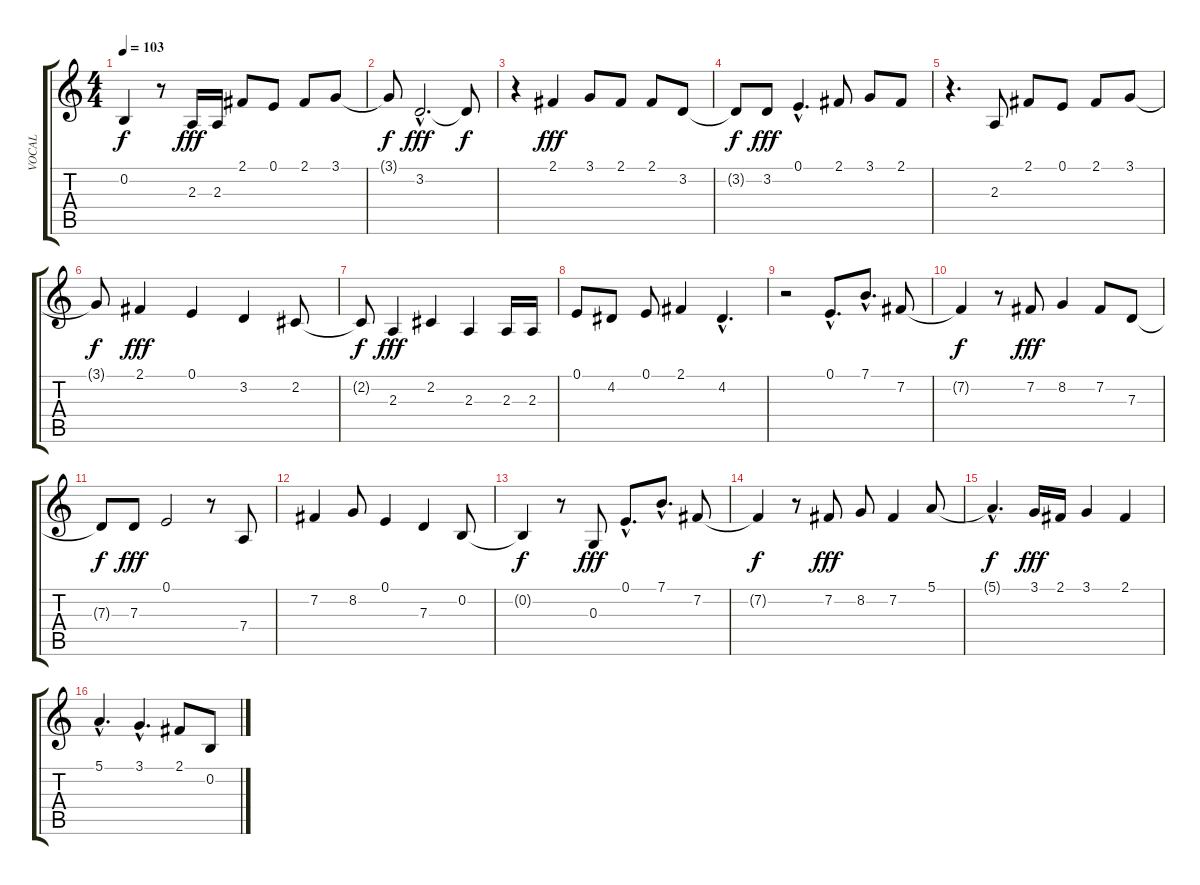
\track ("VOCAL" "VOCAL") {instrument viola}
\staff {score tabs}
\tuning (E4 B3 G3 D3 A2 E2) {hide}
\ts (4 4)
\tempo 103
\clef g2
\ks c
0.2{t}.4{dy f} r.8 2.3.16{dy fff} 2.3.16 2.1.8 0.1.8 2.1.8 3.1.8 |
3.1{t}.8{dy f} 3.2{hac}.2{d dy fff} 3.2{t}.8{dy f} |
r.4 2.1.4{dy fff} 3.1.8 2.1.8 2.1.8 3.2.8 |
3.2{t}.8{dy f} 3.2.8{dy fff} 0.1{hac}.4{d} 2.1.8 3.1.8 2.1.8 |
r.4{d} 2.3.8 2.1.8 0.1.8 2.1.8 3.1.8 |
3.1{t}.8{dy f} 2.1.4{dy fff} 0.1.4 3.2.4 2.2.8 |
2.2{t}.8{dy f} 2.3.4{dy fff} 2.2.4 2.3.4 2.3.16 2.3.16 |
0.1.8 4.2.8 0.1.8 2.1.4 4.2{hac}.4{d} |
r.2 0.1{hac}.8{d} 7.1{hac}.8{d} 7.2.8 |
7.2{t}.4{dy f} r.8 7.2.8{dy fff} 8.2.4 7.2.8 7.3.8 |
7.3{t}.8{dy f} 7.3.8{dy fff} 0.1.2 r.8 7.4.8 |
7.2.4 8.2.8 0.1.4 7.3.4 0.2.8 |
0.2{t}.4{dy f} r.8 0.3.8{dy fff} 0.1{hac}.8{d} 7.1{hac}.8{d} 7.2.8 |
7.2{t}.4{dy f} r.8 7.2.8{dy fff} 8.2.8 7.2.4 5.1.8 |
5.1{hac t}.4{d dy f} 3.1.16{dy fff} 2.1.16 3.1.4 2.1.4 |
5.1{hac}.4{d} 3.1{hac}.4{d} 2.1.8 0.2.8
